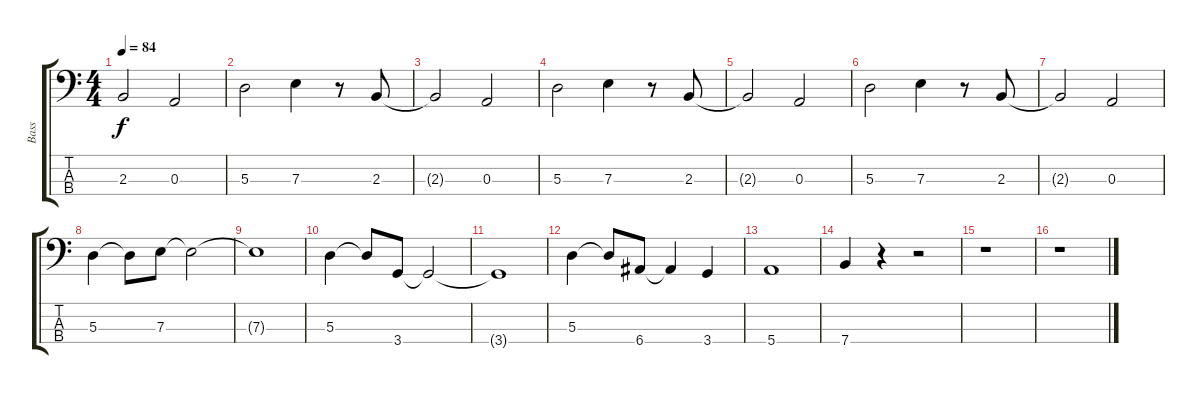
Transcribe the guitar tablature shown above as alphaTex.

\track ("Bass" "Bass") {instrument electricbassfinger}
\staff {score tabs}
\tuning (G2 D2 A1 E1) {hide}
\ts (4 4)
\tempo 84
\clef f4
\ks c
2.3{t}.2{dy f} 0.3.2 |
5.3.2 7.3.4 r.8 2.3.8 |
2.3{t}.2 0.3.2 |
5.3.2 7.3.4 r.8 2.3.8 |
2.3{t}.2 0.3.2 |
5.3.2 7.3.4 r.8 2.3.8 |
2.3{t}.2 0.3.2 |
5.3.4 5.3{t}.8 7.3.8 7.3{t}.2 |
7.3{t}.1 |
5.3.4 5.3{t}.8 3.4.8 3.4{t}.2 |
3.4{t}.1 |
5.3.4 5.3{t}.8 6.4.8 6.4{t}.4 3.4.4 |
5.4.1 |
7.4.4 r.4 r.2 |
r.1 |
r.1
